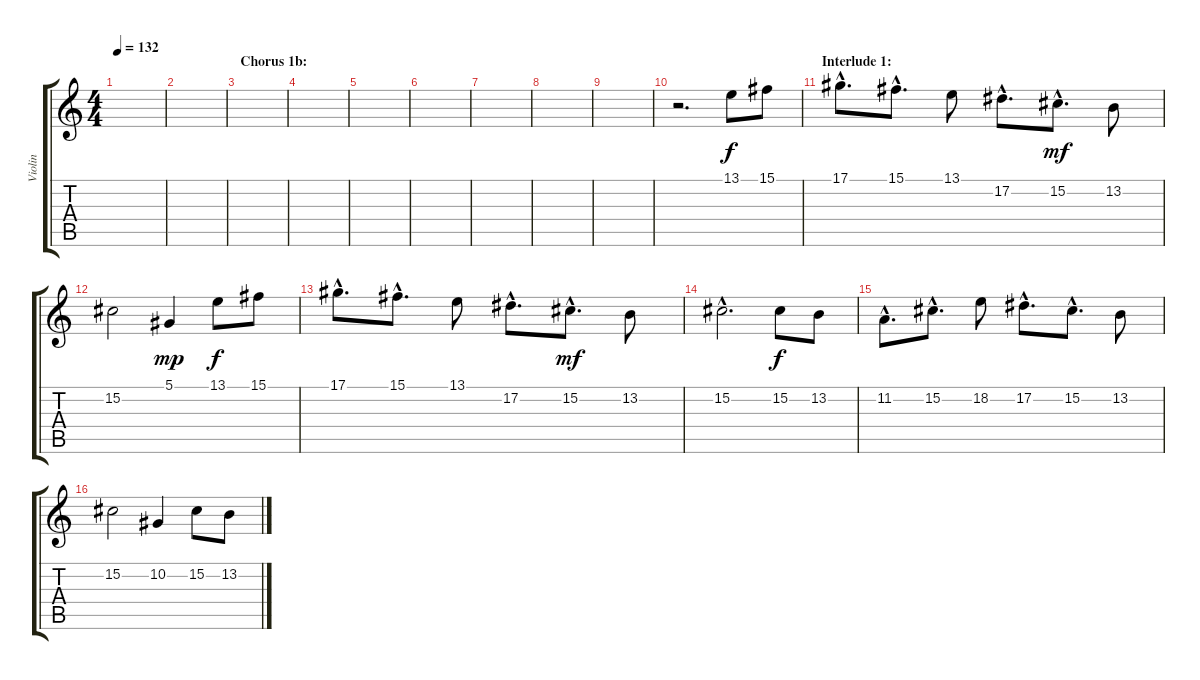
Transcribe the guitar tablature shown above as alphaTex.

\track ("Violin" "Violin") {instrument violin}
\staff {score tabs}
\tuning (Eb4 Bb3 Gb3 Db3 Ab2 Eb2) {hide}
\ts (4 4)
\tempo 132
\clef g2
\ks c
|
|
\section ("" "Chorus 1b:")
|
|
|
|
|
|
|
r.2{d} 13.1.8 15.1.8 |
\section ("" "Interlude 1:")
17.1{hac}.8{d} 15.1{hac}.8{d} 13.1.8 17.2{hac}.8{d} 15.2{hac}.8{d dy mf} 13.2.8 |
15.2.2 5.1.4{dy mp} 13.1.8{dy f} 15.1.8 |
17.1{hac}.8{d} 15.1{hac}.8{d} 13.1.8 17.2{hac}.8{d} 15.2{hac}.8{d dy mf} 13.2.8 |
15.2{hac}.2{d} 15.2.8{dy f} 13.2.8 |
11.2{hac}.8{d} 15.2{hac}.8{d} 18.2.8 17.2{hac}.8{d} 15.2{hac}.8{d} 13.2.8 |
15.2.2 10.2.4 15.2.8 13.2.8
